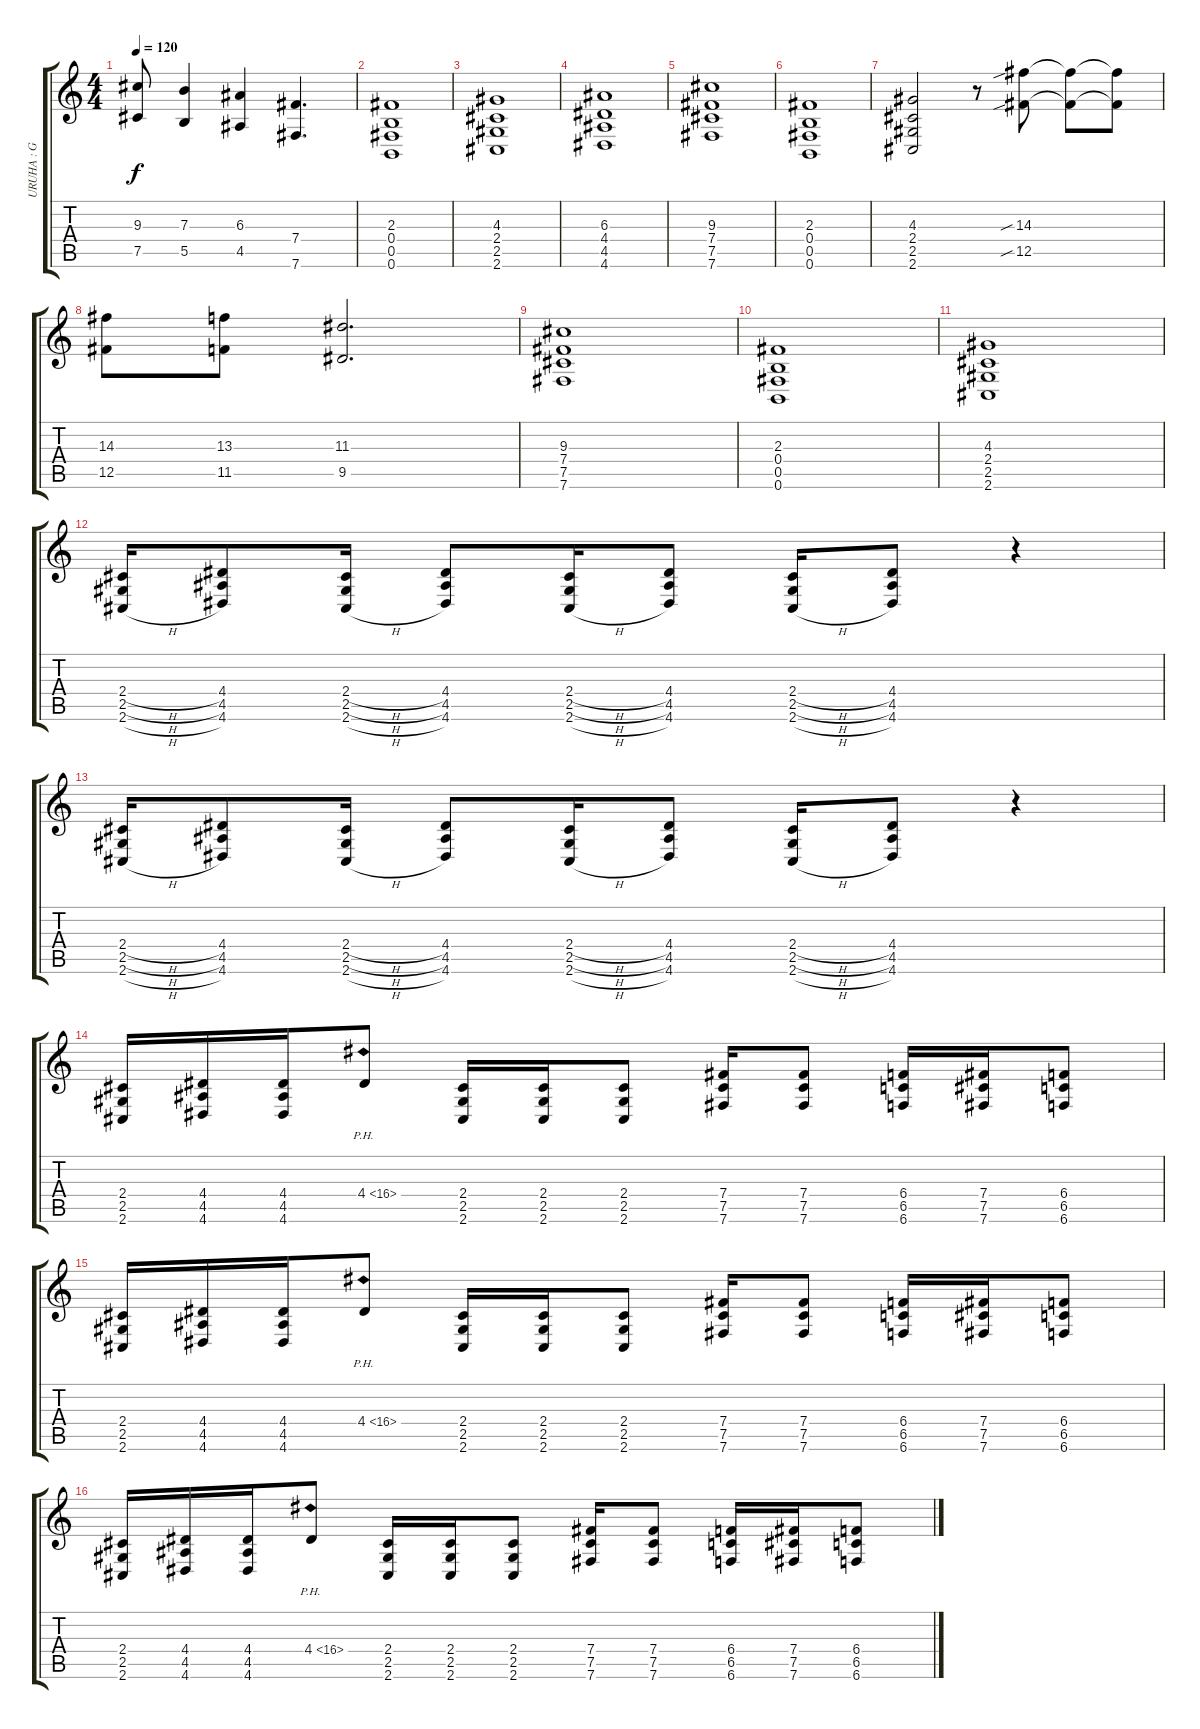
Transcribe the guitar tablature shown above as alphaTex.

\track ("URUHA : G u i t a R" "URUHA : G ") {instrument distortionguitar}
\staff {score tabs}
\tuning (Db4 Ab3 E3 B2 Gb2 B1) {hide}
\ts (4 4)
\tempo 120
\clef g2
\ks c
(9.3{t} 7.5{t}).8{dy f} (7.3 5.5).4 (6.3 4.5).4 (7.4 7.6).4{d} |
(2.3 0.4 0.5 0.6).1 |
(4.3 2.4 2.5 2.6).1 |
(6.3 4.4 4.5 4.6).1 |
(9.3 7.4 7.5 7.6).1 |
(2.3 0.4 0.5 0.6).1 |
(4.3 2.4 2.5 2.6).2 r.8 (14.3{sib} 12.5{sib}).8 (14.3{t} 12.5{t}).8 (14.3{t} 12.5{t}).8 |
(14.3 12.5).8 (13.3 11.5).8 (11.3 9.5).2{d} |
(9.3 7.4 7.5 7.6).1 |
(2.3 0.4 0.5 0.6).1 |
(4.3 2.4 2.5 2.6).1 |
(2.4{h} 2.5{h} 2.6{h}).16 (4.4 4.5 4.6).8 (2.4{h} 2.5{h} 2.6{h}).16 (4.4 4.5 4.6).8 (2.4{h} 2.5{h} 2.6{h}).16 (4.4 4.5 4.6).8 (2.4{h} 2.5{h} 2.6{h}).16 (4.4 4.5 4.6).8 r.4 |
(2.4{h} 2.5{h} 2.6{h}).16 (4.4 4.5 4.6).8 (2.4{h} 2.5{h} 2.6{h}).16 (4.4 4.5 4.6).8 (2.4{h} 2.5{h} 2.6{h}).16 (4.4 4.5 4.6).8 (2.4{h} 2.5{h} 2.6{h}).16 (4.4 4.5 4.6).8 r.4 |
(2.4 2.5 2.6).16 (4.4 4.5 4.6).16 (4.4 4.5 4.6).16 4.4{ph 12}.8 (2.4 2.5 2.6).16 (2.4 2.5 2.6).16 (2.4 2.5 2.6).8 (7.4 7.5 7.6).16 (7.4 7.5 7.6).8 (6.4 6.5 6.6).16 (7.4 7.5 7.6).16 (6.4 6.5 6.6).8 |
(2.4 2.5 2.6).16 (4.4 4.5 4.6).16 (4.4 4.5 4.6).16 4.4{ph 12}.8 (2.4 2.5 2.6).16 (2.4 2.5 2.6).16 (2.4 2.5 2.6).8 (7.4 7.5 7.6).16 (7.4 7.5 7.6).8 (6.4 6.5 6.6).16 (7.4 7.5 7.6).16 (6.4 6.5 6.6).8 |
(2.4 2.5 2.6).16 (4.4 4.5 4.6).16 (4.4 4.5 4.6).16 4.4{ph 12}.8 (2.4 2.5 2.6).16 (2.4 2.5 2.6).16 (2.4 2.5 2.6).8 (7.4 7.5 7.6).16 (7.4 7.5 7.6).8 (6.4 6.5 6.6).16 (7.4 7.5 7.6).16 (6.4 6.5 6.6).8
